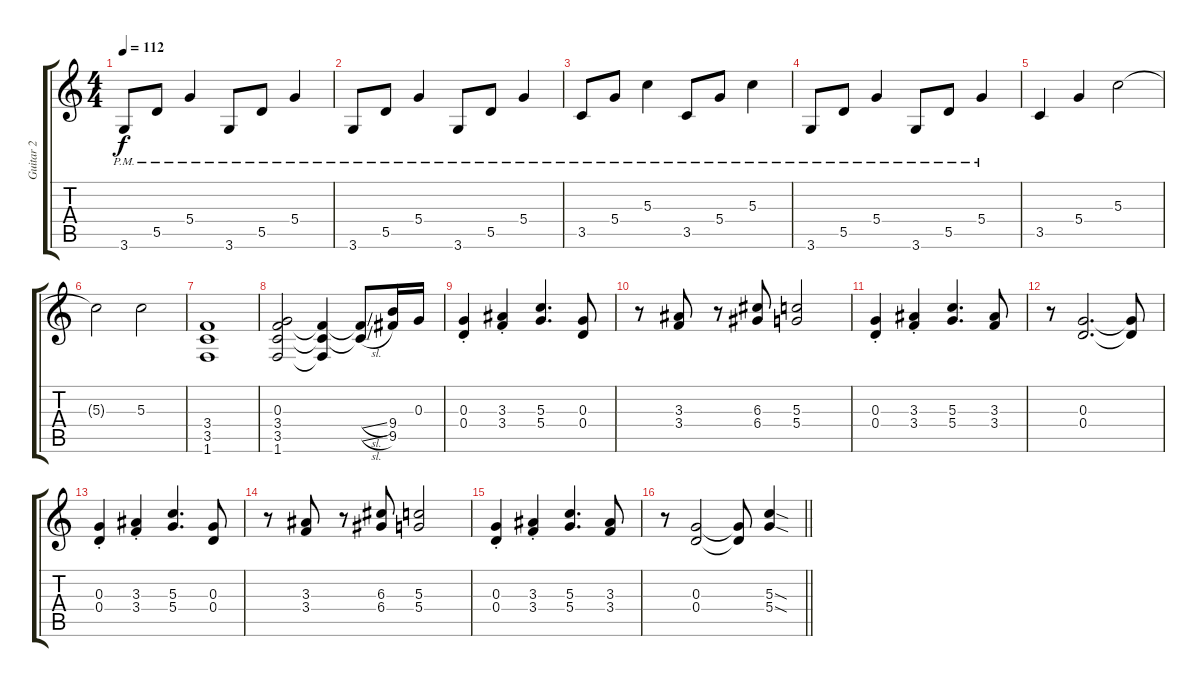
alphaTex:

\track ("Guitar 2" "Guitar 2") {instrument overdrivenguitar}
\staff {score tabs}
\tuning (E4 B3 G3 D3 A2 E2) {hide}
\ts (4 4)
\tempo 112
\clef g2
\ks c
3.6{pm}.8{dy f} 5.5{pm}.8 5.4{pm}.4 3.6{pm}.8 5.5{pm}.8 5.4{pm}.4 |
3.6{pm}.8 5.5{pm}.8 5.4{pm}.4 3.6{pm}.8 5.5{pm}.8 5.4{pm}.4 |
3.5{pm}.8 5.4{pm}.8 5.3{pm}.4 3.5{pm}.8 5.4{pm}.8 5.3{pm}.4 |
3.6{pm}.8 5.5{pm}.8 5.4{pm}.4 3.6{pm}.8 5.5{pm}.8 5.4{pm}.4 |
3.5.4 5.4.4 5.3.2 |
5.3{t}.2 5.3.2 |
(3.4 3.5 1.6).1 |
(0.3 3.4 3.5 1.6).2 (3.4{t} 3.5{t} 1.6{t}).4 (3.4{sl t} 3.5{sl t}).8 (9.4 9.5).16 0.3.16 |
(0.3{st} 0.4{st}).4 (3.3{st} 3.4{st}).4 (5.3 5.4).4{d} (0.3 0.4).8 |
r.8 (3.3 3.4).8 r.8 (6.3 6.4).8 (5.3 5.4).2 |
(0.3{st} 0.4{st}).4 (3.3{st} 3.4{st}).4 (5.3 5.4).4{d} (3.3 3.4).8 |
r.8 (0.3 0.4).2{d} (0.3{t} 0.4{t}).8 |
(0.3{st} 0.4{st}).4 (3.3{st} 3.4{st}).4 (5.3 5.4).4{d} (0.3 0.4).8 |
r.8 (3.3 3.4).8 r.8 (6.3 6.4).8 (5.3 5.4).2 |
(0.3{st} 0.4{st}).4 (3.3{st} 3.4{st}).4 (5.3 5.4).4{d} (3.3 3.4).8 |
\barLineRight lightlight
r.8 (0.3 0.4).2 (0.3{t} 0.4{t}).8 (5.3{sod} 5.4{sod}).4
